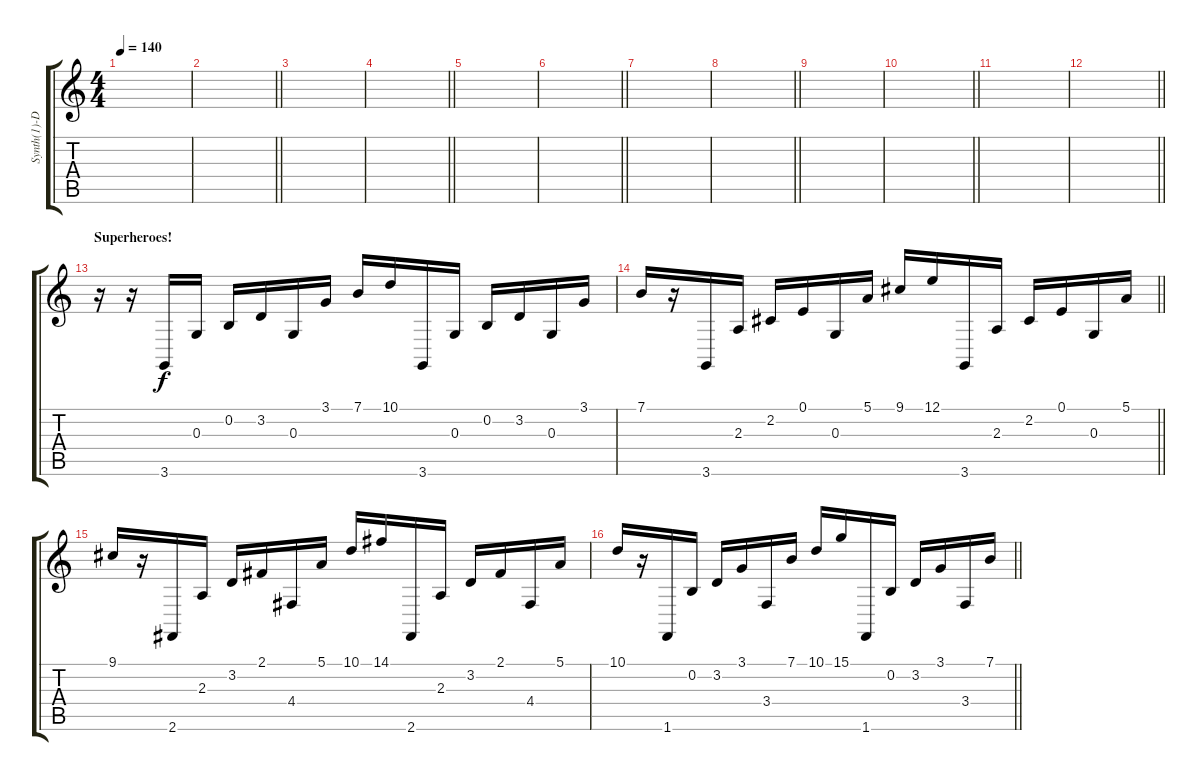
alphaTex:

\track ("Synth(1)-Delay" "Synth(1)-D") {instrument stringensemble1}
\staff {score tabs}
\tuning (E4 B3 G3 D3 A2 E2) {hide}
\ts (4 4)
\tempo 140
\clef g2
\ks c
|
\barLineRight lightlight
|
|
\barLineRight lightlight
|
|
\barLineRight lightlight
|
|
\barLineRight lightlight
|
|
\barLineRight lightlight
|
|
\barLineRight lightlight
|
\section ("" "Superheroes!")
r.16 r.16 3.6.16 0.3.16 0.2.16 3.2.16 0.3.16 3.1.16 7.1.16 10.1.16 3.6.16 0.3.16 0.2.16 3.2.16 0.3.16 3.1.16 |
\barLineRight lightlight
7.1.16 r.16 3.6.16 2.3.16 2.2.16 0.1.16 0.3.16 5.1.16 9.1.16 12.1.16 3.6.16 2.3.16 2.2.16 0.1.16 0.3.16 5.1.16 |
9.1.16 r.16 2.6.16 2.3.16 3.2.16 2.1.16 4.4.16 5.1.16 10.1.16 14.1.16 2.6.16 2.3.16 3.2.16 2.1.16 4.4.16 5.1.16 |
\barLineRight lightlight
10.1.16 r.16 1.6.16 0.2.16 3.2.16 3.1.16 3.4.16 7.1.16 10.1.16 15.1.16 1.6.16 0.2.16 3.2.16 3.1.16 3.4.16 7.1.16
